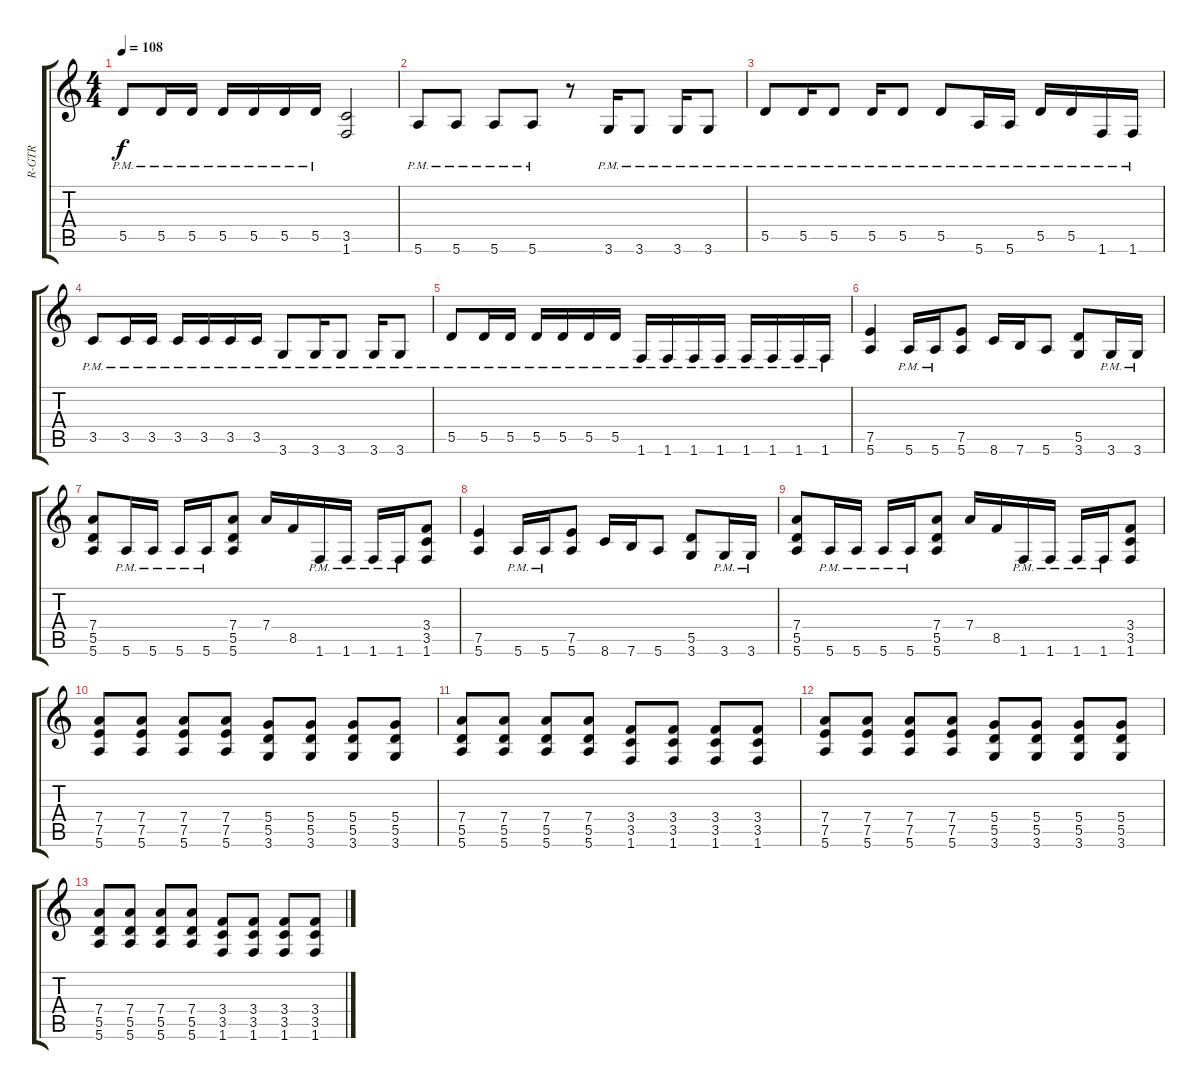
\track ("R-GTR" "R-GTR") {instrument distortionguitar}
\staff {score tabs}
\tuning (E4 B3 G3 D3 A2 E2) {hide}
\ts (4 4)
\tempo 108
\clef g2
\ks c
5.5{pm}.8{dy f} 5.5{pm}.16 5.5{pm}.16 5.5{pm}.16 5.5{pm}.16 5.5{pm}.16 5.5{pm}.16 (3.5 1.6).2 |
5.6{pm}.8 5.6{pm}.8 5.6{pm}.8 5.6{pm}.8 r.8 3.6{pm}.16 3.6{pm}.8 3.6{pm}.16 3.6{pm}.8 |
5.5{pm}.8 5.5{pm}.16 5.5{pm}.8 5.5{pm}.16 5.5{pm}.8 5.5{pm}.8 5.6{pm}.16 5.6{pm}.16 5.5{pm}.16 5.5{pm}.16 1.6{pm}.16 1.6{pm}.16 |
3.5{pm}.8 3.5{pm}.16 3.5{pm}.16 3.5{pm}.16 3.5{pm}.16 3.5{pm}.16 3.5{pm}.16 3.6{pm}.8 3.6{pm}.16 3.6{pm}.8 3.6{pm}.16 3.6{pm}.8 |
5.5{pm}.8 5.5{pm}.16 5.5{pm}.16 5.5{pm}.16 5.5{pm}.16 5.5{pm}.16 5.5{pm}.16 1.6{pm}.16 1.6{pm}.16 1.6{pm}.16 1.6{pm}.16 1.6{pm}.16 1.6{pm}.16 1.6{pm}.16 1.6{pm}.16 |
(7.5 5.6).4 5.6{pm}.16 5.6{pm}.16 (7.5 5.6).8 8.6.16 7.6.16 5.6.8 (5.5 3.6).8 3.6{pm}.16 3.6{pm}.16 |
(7.4 5.5 5.6).8 5.6{pm}.16 5.6{pm}.16 5.6{pm}.16 5.6{pm}.16 (7.4 5.5 5.6).8 7.4.16 8.5.16 1.6{pm}.16 1.6{pm}.16 1.6{pm}.16 1.6{pm}.16 (3.4 3.5 1.6).8 |
(7.5 5.6).4 5.6{pm}.16 5.6{pm}.16 (7.5 5.6).8 8.6.16 7.6.16 5.6.8 (5.5 3.6).8 3.6{pm}.16 3.6{pm}.16 |
(7.4 5.5 5.6).8 5.6{pm}.16 5.6{pm}.16 5.6{pm}.16 5.6{pm}.16 (7.4 5.5 5.6).8 7.4.16 8.5.16 1.6{pm}.16 1.6{pm}.16 1.6{pm}.16 1.6{pm}.16 (3.4 3.5 1.6).8 |
(7.4 7.5 5.6).8 (7.4 7.5 5.6).8 (7.4 7.5 5.6).8 (7.4 7.5 5.6).8 (5.4 5.5 3.6).8 (5.4 5.5 3.6).8 (5.4 5.5 3.6).8 (5.4 5.5 3.6).8 |
(7.4 5.5 5.6).8 (7.4 5.5 5.6).8 (7.4 5.5 5.6).8 (7.4 5.5 5.6).8 (3.4 3.5 1.6).8 (3.4 3.5 1.6).8 (3.4 3.5 1.6).8 (3.4 3.5 1.6).8 |
(7.4 7.5 5.6).8 (7.4 7.5 5.6).8 (7.4 7.5 5.6).8 (7.4 7.5 5.6).8 (5.4 5.5 3.6).8 (5.4 5.5 3.6).8 (5.4 5.5 3.6).8 (5.4 5.5 3.6).8 |
(7.4 5.5 5.6).8 (7.4 5.5 5.6).8 (7.4 5.5 5.6).8 (7.4 5.5 5.6).8 (3.4 3.5 1.6).8 (3.4 3.5 1.6).8 (3.4 3.5 1.6).8 (3.4 3.5 1.6).8
